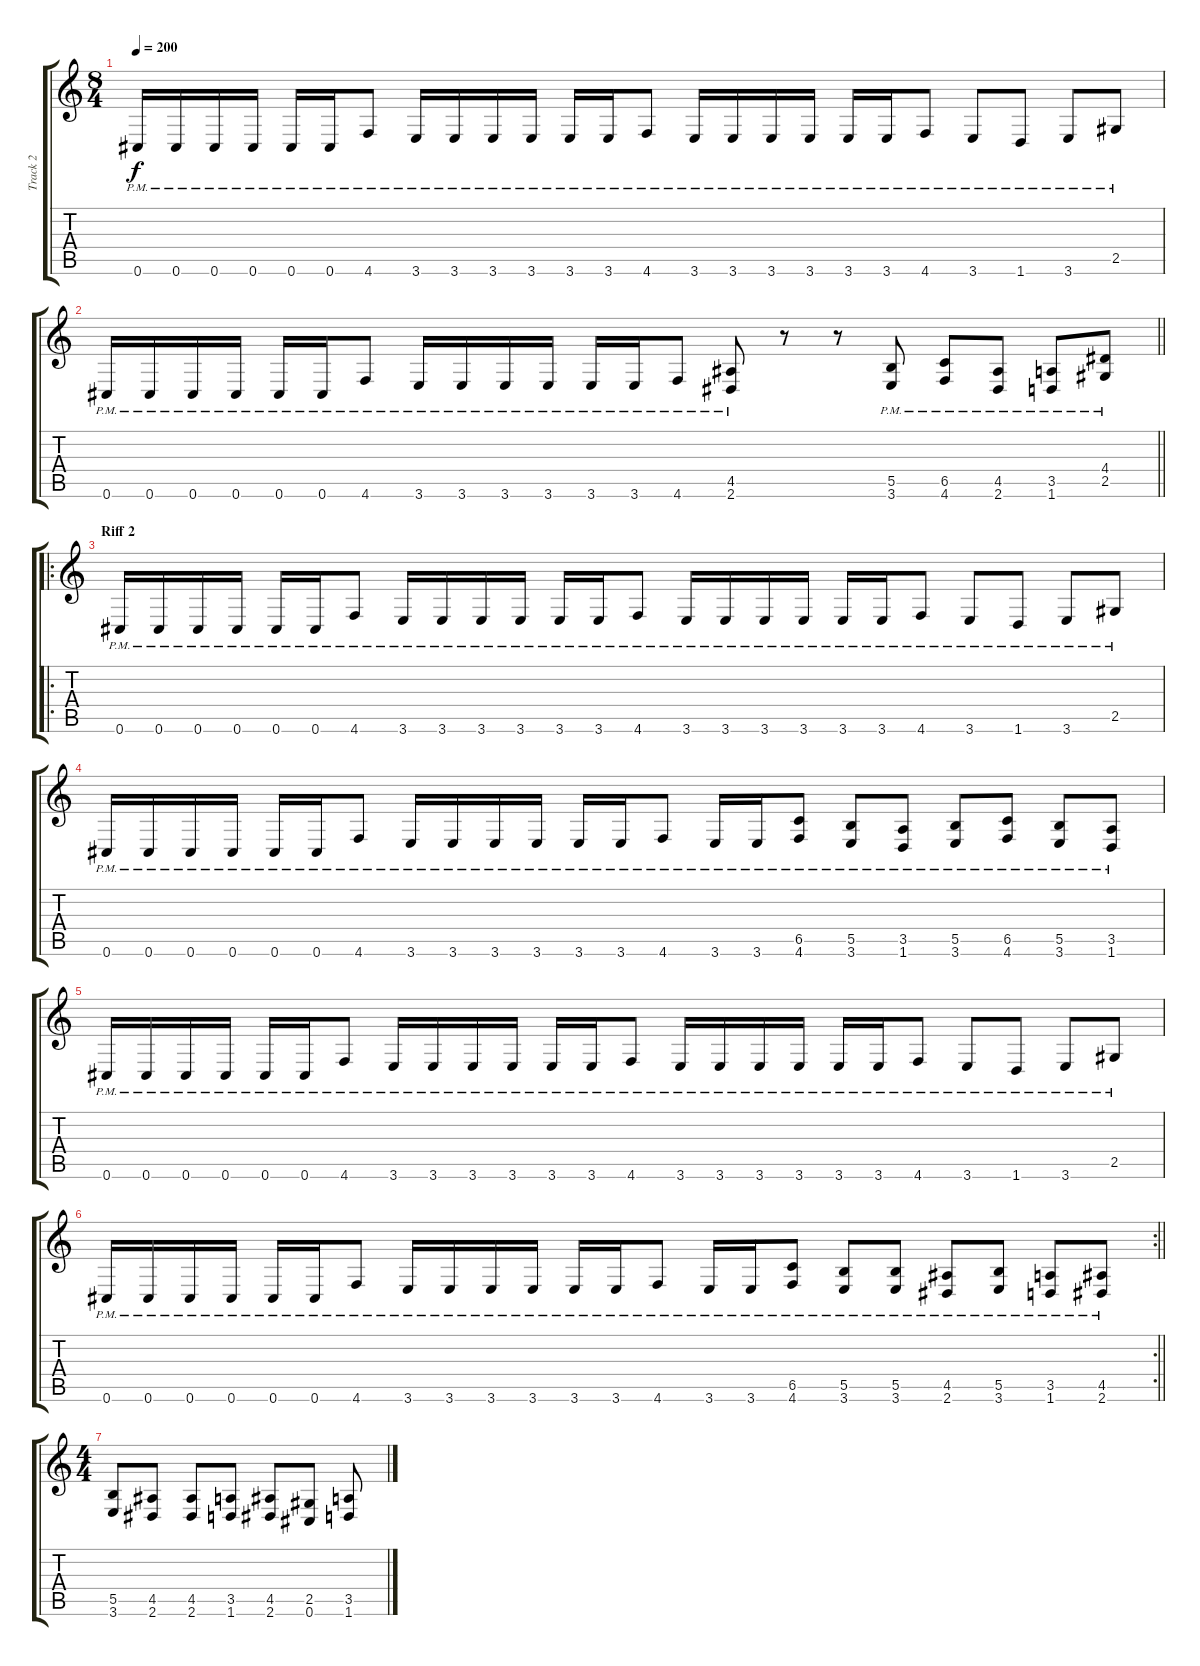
\track ("Track 2" "Track 2") {instrument distortionguitar}
\staff {score tabs}
\tuning (Db4 Ab3 E3 B2 Gb2 Db2) {hide}
\ts (8 4)
\tempo 200
\clef g2
\ks c
0.6{pm}.16{dy f} 0.6{pm}.16 0.6{pm}.16 0.6{pm}.16 0.6{pm}.16 0.6{pm}.16 4.6{pm}.8 3.6{pm}.16 3.6{pm}.16 3.6{pm}.16 3.6{pm}.16 3.6{pm}.16 3.6{pm}.16 4.6{pm}.8 3.6{pm}.16 3.6{pm}.16 3.6{pm}.16 3.6{pm}.16 3.6{pm}.16 3.6{pm}.16 4.6{pm}.8 3.6{pm}.8 1.6{pm}.8 3.6{pm}.8 2.5{pm}.8 |
\barLineRight lightlight
0.6{pm}.16 0.6{pm}.16 0.6{pm}.16 0.6{pm}.16 0.6{pm}.16 0.6{pm}.16 4.6{pm}.8 3.6{pm}.16 3.6{pm}.16 3.6{pm}.16 3.6{pm}.16 3.6{pm}.16 3.6{pm}.16 4.6{pm}.8 (4.5{pm} 2.6).8 r.8 r.8 (5.5{pm} 3.6{pm}).8 (6.5{pm} 4.6{pm}).8 (4.5{pm} 2.6{pm}).8 (3.5{pm} 1.6{pm}).8 (4.4{pm} 2.5{pm}).8 |
\ro
\section ("" "Riff 2")
0.6{pm}.16 0.6{pm}.16 0.6{pm}.16 0.6{pm}.16 0.6{pm}.16 0.6{pm}.16 4.6{pm}.8 3.6{pm}.16 3.6{pm}.16 3.6{pm}.16 3.6{pm}.16 3.6{pm}.16 3.6{pm}.16 4.6{pm}.8 3.6{pm}.16 3.6{pm}.16 3.6{pm}.16 3.6{pm}.16 3.6{pm}.16 3.6{pm}.16 4.6{pm}.8 3.6{pm}.8 1.6{pm}.8 3.6{pm}.8 2.5{pm}.8 |
0.6{pm}.16 0.6{pm}.16 0.6{pm}.16 0.6{pm}.16 0.6{pm}.16 0.6{pm}.16 4.6{pm}.8 3.6{pm}.16 3.6{pm}.16 3.6{pm}.16 3.6{pm}.16 3.6{pm}.16 3.6{pm}.16 4.6{pm}.8 3.6{pm}.16 3.6{pm}.16 (6.5{pm} 4.6{pm}).8 (5.5{pm} 3.6{pm}).8 (3.5{pm} 1.6{pm}).8 (5.5{pm} 3.6{pm}).8 (6.5{pm} 4.6{pm}).8 (5.5{pm} 3.6{pm}).8 (3.5{pm} 1.6{pm}).8 |
0.6{pm}.16 0.6{pm}.16 0.6{pm}.16 0.6{pm}.16 0.6{pm}.16 0.6{pm}.16 4.6{pm}.8 3.6{pm}.16 3.6{pm}.16 3.6{pm}.16 3.6{pm}.16 3.6{pm}.16 3.6{pm}.16 4.6{pm}.8 3.6{pm}.16 3.6{pm}.16 3.6{pm}.16 3.6{pm}.16 3.6{pm}.16 3.6{pm}.16 4.6{pm}.8 3.6{pm}.8 1.6{pm}.8 3.6{pm}.8 2.5{pm}.8 |
\rc 2
\barLineRight lightlight
0.6{pm}.16 0.6{pm}.16 0.6{pm}.16 0.6{pm}.16 0.6{pm}.16 0.6{pm}.16 4.6{pm}.8 3.6{pm}.16 3.6{pm}.16 3.6{pm}.16 3.6{pm}.16 3.6{pm}.16 3.6{pm}.16 4.6{pm}.8 3.6{pm}.16 3.6{pm}.16 (6.5{pm} 4.6{pm}).8 (5.5{pm} 3.6{pm}).8 (5.5{pm} 3.6{pm}).8 (4.5{pm} 2.6{pm}).8 (5.5{pm} 3.6{pm}).8 (3.5{pm} 1.6{pm}).8 (4.5{pm} 2.6{pm}).8 |
\ts (4 4)
(5.5 3.6).8 (4.5 2.6).8 (4.5 2.6).8 (3.5 1.6).8 (4.5 2.6).8 (2.5 0.6).8 (3.5 1.6).8
